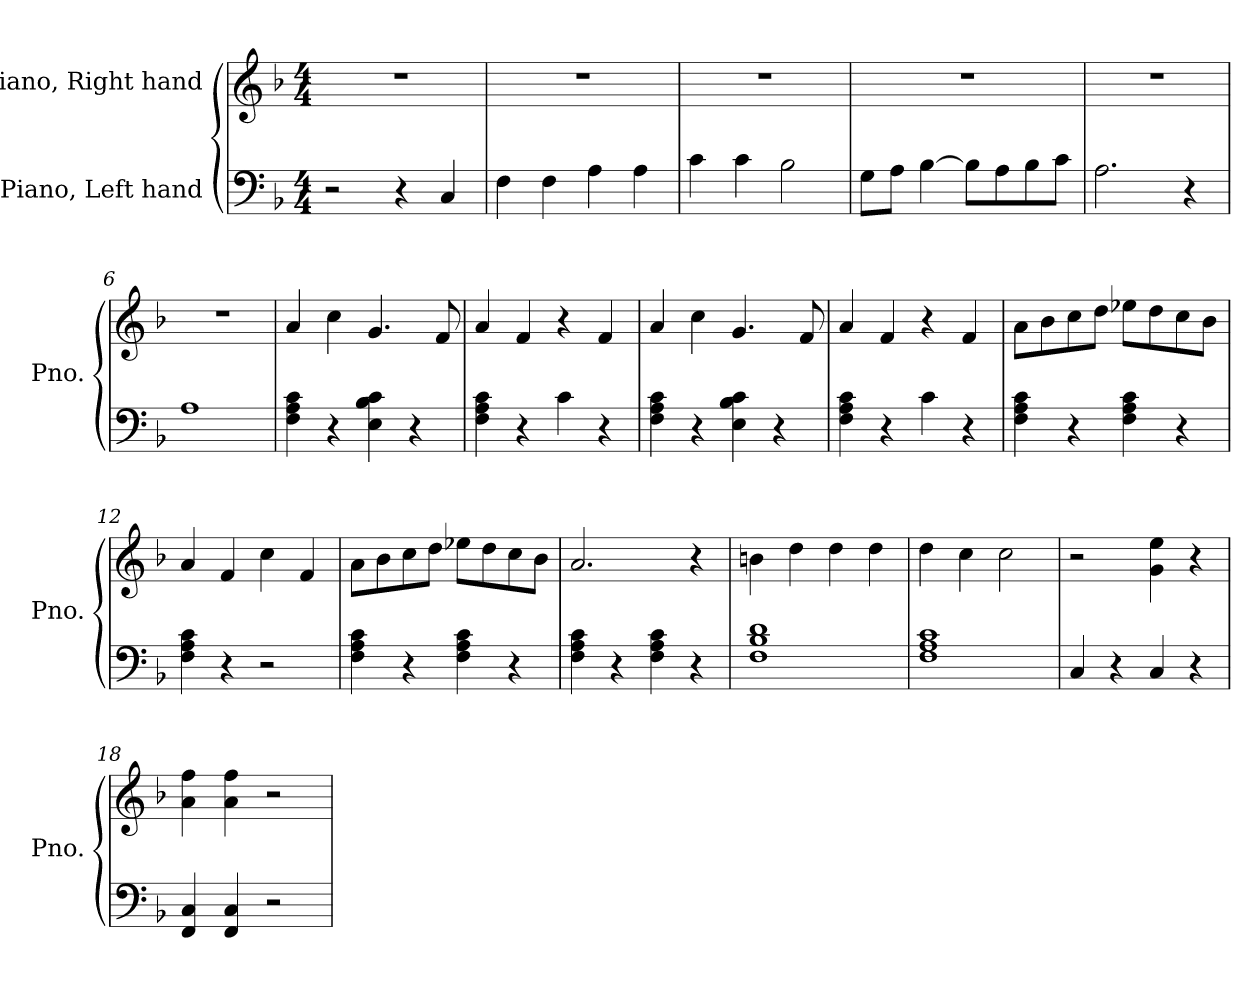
**kern	**kern
*part2	*part1
*staff2	*staff1
*I"Piano, Left hand	*I"Piano, Right hand
*I'Pno.	*I'Pno.
*clefF4	*clefG2
*k[b-]	*k[b-]
*M4/4	*M4/4
*MM120	*MM120
=1	=1
2r	1r
4r	.
4C/	.
=2	=2
4F\	1r
4F\	.
4A\	.
4A\	.
=3	=3
4c\	1r
4c\	.
2B-\	.
=4	=4
8G\L	1r
8A\J	.
[4B-\	.
8B-\L]	.
8A\	.
8B-\	.
8c\J	.
=5	=5
2.A\	1r
4r	.
=6	=6
1A	1r
=7	=7
4F\ 4A\ 4c\	4a/
4r	4cc\
4E\ 4B-\ 4c\	4.g/
4r	.
.	8f/
!!LO:LB:g=z
=8	=8
4F\ 4A\ 4c\	4a/
4r	4f/
4c\	4r
4r	4f/
=9	=9
4F\ 4A\ 4c\	4a/
4r	4cc\
4E\ 4B-\ 4c\	4.g/
4r	.
.	8f/
=10	=10
4F\ 4A\ 4c\	4a/
4r	4f/
4c\	4r
4r	4f/
=11	=11
4F\ 4A\ 4c\	8a\L
.	8b-\
4r	8cc\
.	8dd\J
4F\ 4A\ 4c\	8ee-X\L
.	8dd\
4r	8cc\
.	8b-\J
=12	=12
4F\ 4A\ 4c\	4a/
4r	4f/
2r	4cc\
.	4f/
=13	=13
4F\ 4A\ 4c\	8a\L
.	8b-\
4r	8cc\
.	8dd\J
4F\ 4A\ 4c\	8ee-X\L
.	8dd\
4r	8cc\
.	8b-\J
!!LO:LB:g=z
=14	=14
4F\ 4A\ 4c\	2.a/
4r	.
4F\ 4A\ 4c\	.
4r	4r
=15	=15
1F 1B- 1d	4bn\
.	4dd\
.	4dd\
.	4dd\
=16	=16
1F 1A 1c	4dd\
.	4cc\
.	2cc\
=17	=17
4C/	2r
4r	.
4C/	4g\ 4ee\
4r	4r
=18	=18
4FF/ 4C/	4a\ 4ff\
4FF/ 4C/	4a\ 4ff\
2r	2r
=	=
*-	*-
